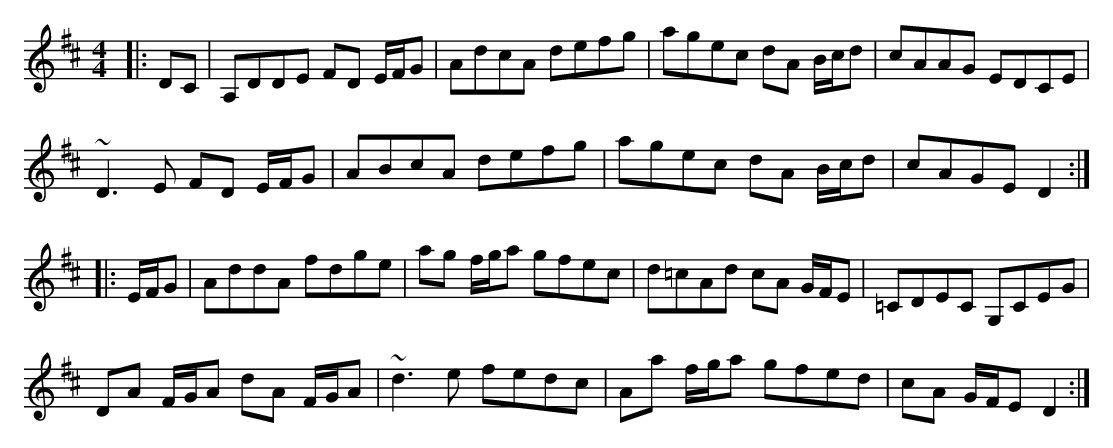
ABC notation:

X:1
M:4/4
K:D
|:DC|A,DDE FD E/F/G|AdcA defg|agec dA B/c/d|cAAG EDCE|
~D3 E FD E/F/G|ABcA defg|agec dA B/c/d|cAGE D2:|
|:E/F/G|AddA fdge|ag f/g/a gfec|d=cAd cA G/F/E|=CDEC G,CEG|
DA F/G/A dA F/G/A|~d3 e fedc|Aa f/g/a gfed|cA G/F/E D2:|
